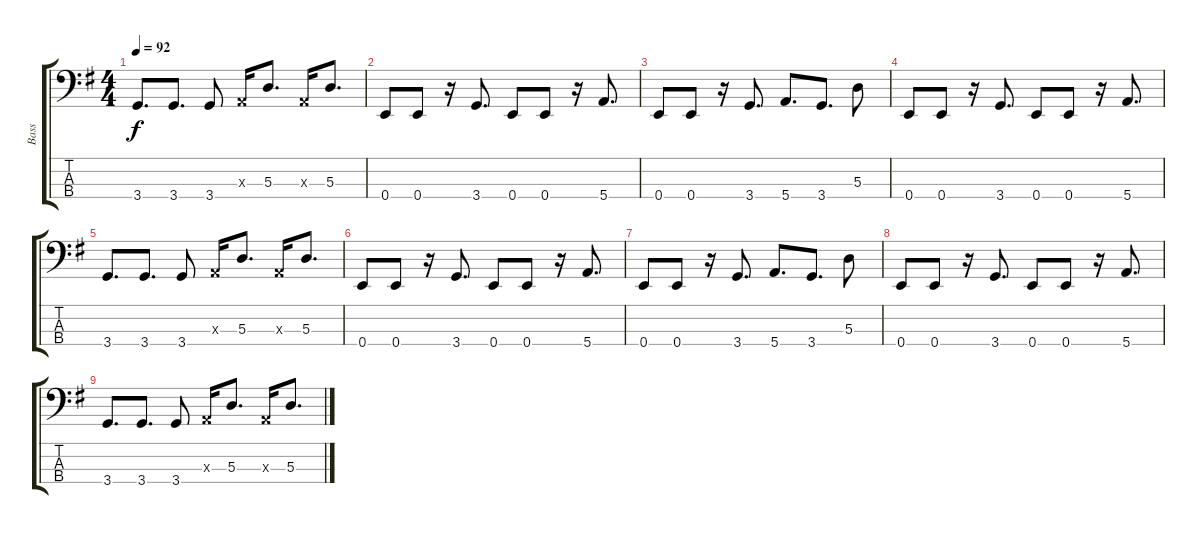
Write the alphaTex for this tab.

\track ("Bass" "Bass") {instrument electricbassfinger}
\staff {score tabs}
\tuning (G2 D2 A1 E1) {hide}
\ts (4 4)
\tempo 92
\clef f4
\ks eminor
3.4.8{d dy f} 3.4.8{d} 3.4.8 0.3{x}.16 5.3.8{d} 0.3{x}.16 5.3.8{d} |
0.4.8 0.4.8 r.16 3.4.8{d} 0.4.8 0.4.8 r.16 5.4.8{d} |
0.4.8 0.4.8 r.16 3.4.8{d} 5.4.8{d} 3.4.8{d} 5.3.8 |
0.4.8 0.4.8 r.16 3.4.8{d} 0.4.8 0.4.8 r.16 5.4.8{d} |
3.4.8{d} 3.4.8{d} 3.4.8 0.3{x}.16 5.3.8{d} 0.3{x}.16 5.3.8{d} |
0.4.8 0.4.8 r.16 3.4.8{d} 0.4.8 0.4.8 r.16 5.4.8{d} |
0.4.8 0.4.8 r.16 3.4.8{d} 5.4.8{d} 3.4.8{d} 5.3.8 |
0.4.8 0.4.8 r.16 3.4.8{d} 0.4.8 0.4.8 r.16 5.4.8{d} |
3.4.8{d} 3.4.8{d} 3.4.8 0.3{x}.16 5.3.8{d} 0.3{x}.16 5.3.8{d}
